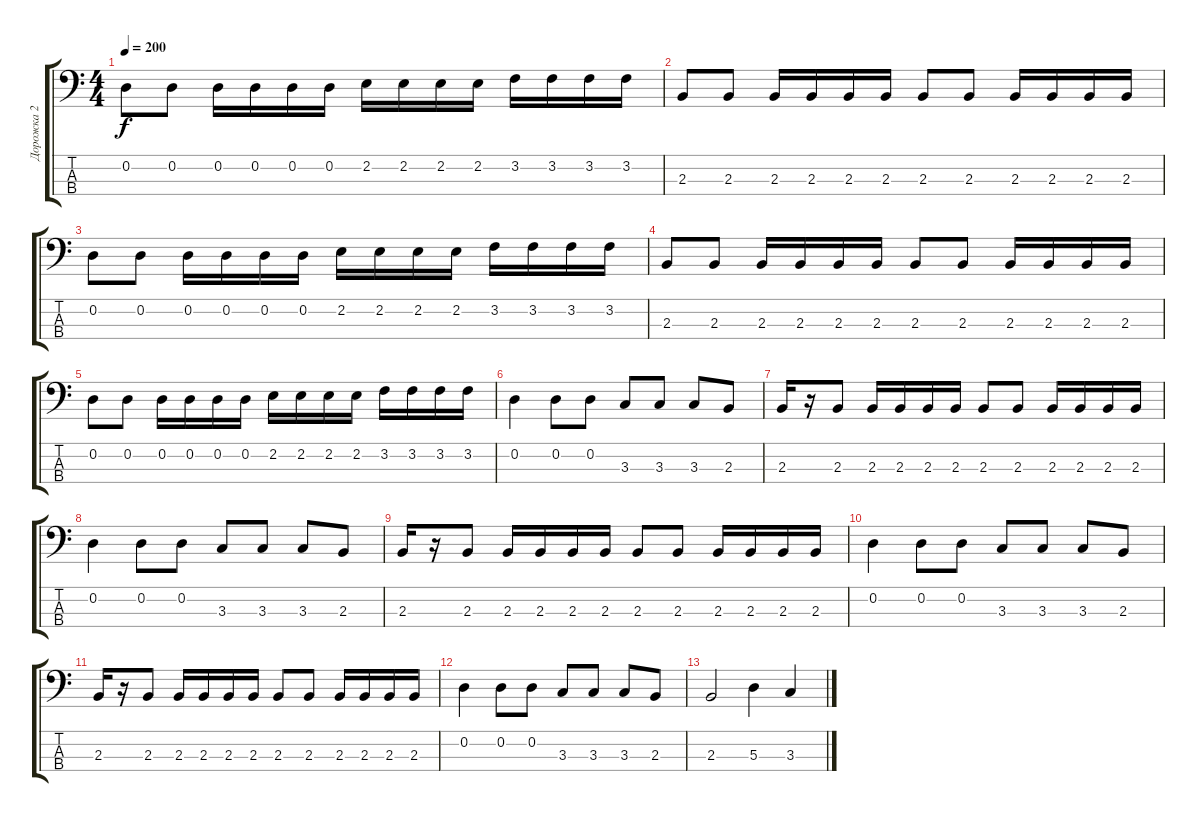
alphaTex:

\track ("Дорожка 2" "Дорожка 2") {instrument slapbass2}
\staff {score tabs}
\tuning (G2 D2 A1 E1) {hide}
\ts (4 4)
\tempo 200
\clef f4
\ks c
0.2.8{dy f} 0.2.8 0.2.16 0.2.16 0.2.16 0.2.16 2.2.16 2.2.16 2.2.16 2.2.16 3.2.16 3.2.16 3.2.16 3.2.16 |
2.3.8 2.3.8 2.3.16 2.3.16 2.3.16 2.3.16 2.3.8 2.3.8 2.3.16 2.3.16 2.3.16 2.3.16 |
0.2.8 0.2.8 0.2.16 0.2.16 0.2.16 0.2.16 2.2.16 2.2.16 2.2.16 2.2.16 3.2.16 3.2.16 3.2.16 3.2.16 |
2.3.8 2.3.8 2.3.16 2.3.16 2.3.16 2.3.16 2.3.8 2.3.8 2.3.16 2.3.16 2.3.16 2.3.16 |
0.2.8 0.2.8 0.2.16 0.2.16 0.2.16 0.2.16 2.2.16 2.2.16 2.2.16 2.2.16 3.2.16 3.2.16 3.2.16 3.2.16 |
0.2.4 0.2.8 0.2.8 3.3.8 3.3.8 3.3.8 2.3.8 |
2.3.16 r.16 2.3.8 2.3.16 2.3.16 2.3.16 2.3.16 2.3.8 2.3.8 2.3.16 2.3.16 2.3.16 2.3.16 |
0.2.4 0.2.8 0.2.8 3.3.8 3.3.8 3.3.8 2.3.8 |
2.3.16 r.16 2.3.8 2.3.16 2.3.16 2.3.16 2.3.16 2.3.8 2.3.8 2.3.16 2.3.16 2.3.16 2.3.16 |
0.2.4 0.2.8 0.2.8 3.3.8 3.3.8 3.3.8 2.3.8 |
2.3.16 r.16 2.3.8 2.3.16 2.3.16 2.3.16 2.3.16 2.3.8 2.3.8 2.3.16 2.3.16 2.3.16 2.3.16 |
0.2.4 0.2.8 0.2.8 3.3.8 3.3.8 3.3.8 2.3.8 |
2.3.2 5.3.4 3.3.4
